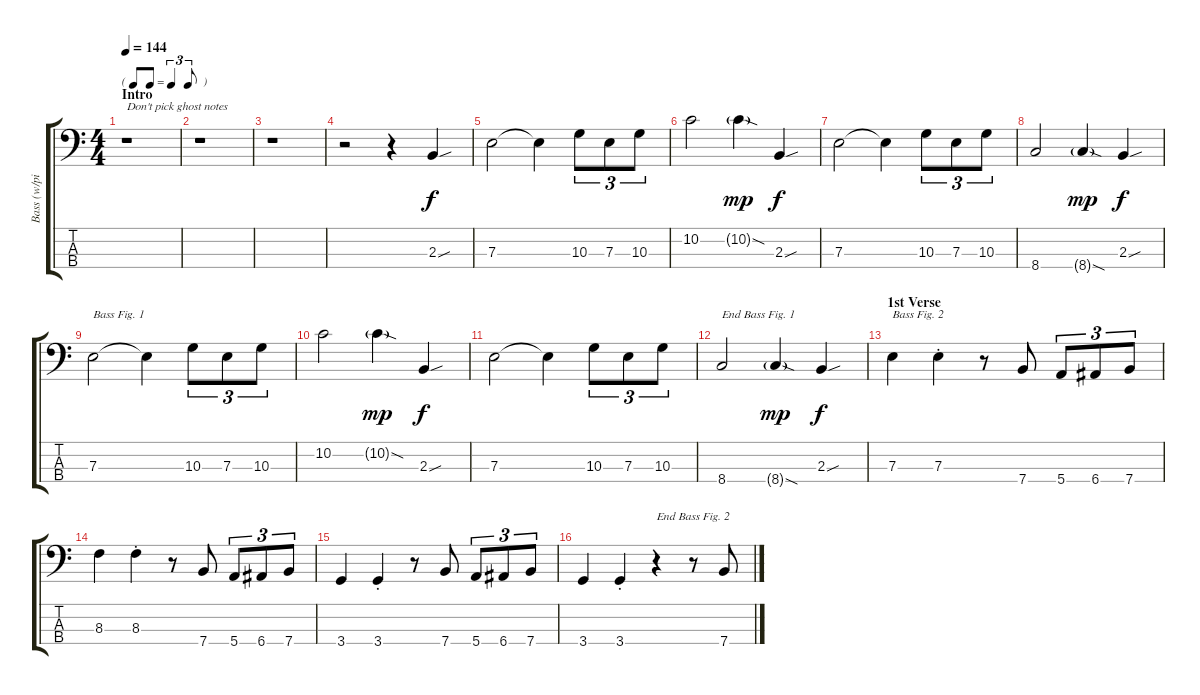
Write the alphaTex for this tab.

\track ("Bass (w/pick)" "Bass (w/pi") {instrument electricbasspick}
\staff {score tabs}
\tuning (G2 D2 A1 E1) {hide}
\ts (4 4)
\tf triplet8th
\section ("" "Intro")
\tempo 144
\clef f4
\ks c
r.1{txt "Don't pick ghost notes" dy f instrument electricbasspick} |
r.1 |
r.1 |
r.2 r.4 2.3{sou}.4 |
7.3.2 7.3{t}.4 10.3.8{tu (3 2)} 7.3.8{tu (3 2)} 10.3.8{tu (3 2)} |
10.2.2 10.2{sod g}.4{dy mp} 2.3{sou}.4{dy f} |
7.3.2 7.3{t}.4 10.3.8{tu (3 2)} 7.3.8{tu (3 2)} 10.3.8{tu (3 2)} |
8.4.2 8.4{sod g}.4{dy mp} 2.3{sou}.4{dy f} |
7.3.2{txt "Bass Fig. 1"} 7.3{t}.4 10.3.8{tu (3 2)} 7.3.8{tu (3 2)} 10.3.8{tu (3 2)} |
10.2.2 10.2{sod g}.4{dy mp} 2.3{sou}.4{dy f} |
7.3.2 7.3{t}.4 10.3.8{tu (3 2)} 7.3.8{tu (3 2)} 10.3.8{tu (3 2)} |
8.4.2{txt "End Bass Fig. 1"} 8.4{sod g}.4{dy mp} 2.3{sou}.4{dy f} |
\section ("" "1st Verse")
7.3.4{txt "Bass Fig. 2"} 7.3{st}.4 r.8 7.4.8 5.4.8{tu (3 2)} 6.4.8{tu (3 2)} 7.4.8{tu (3 2)} |
8.3.4 8.3{st}.4 r.8 7.4.8 5.4.8{tu (3 2)} 6.4.8{tu (3 2)} 7.4.8{tu (3 2)} |
3.4.4 3.4{st}.4 r.8 7.4.8 5.4.8{tu (3 2)} 6.4.8{tu (3 2)} 7.4.8{tu (3 2)} |
3.4.4 3.4{st}.4 r.4{txt "End Bass Fig. 2"} r.8 7.4.8
